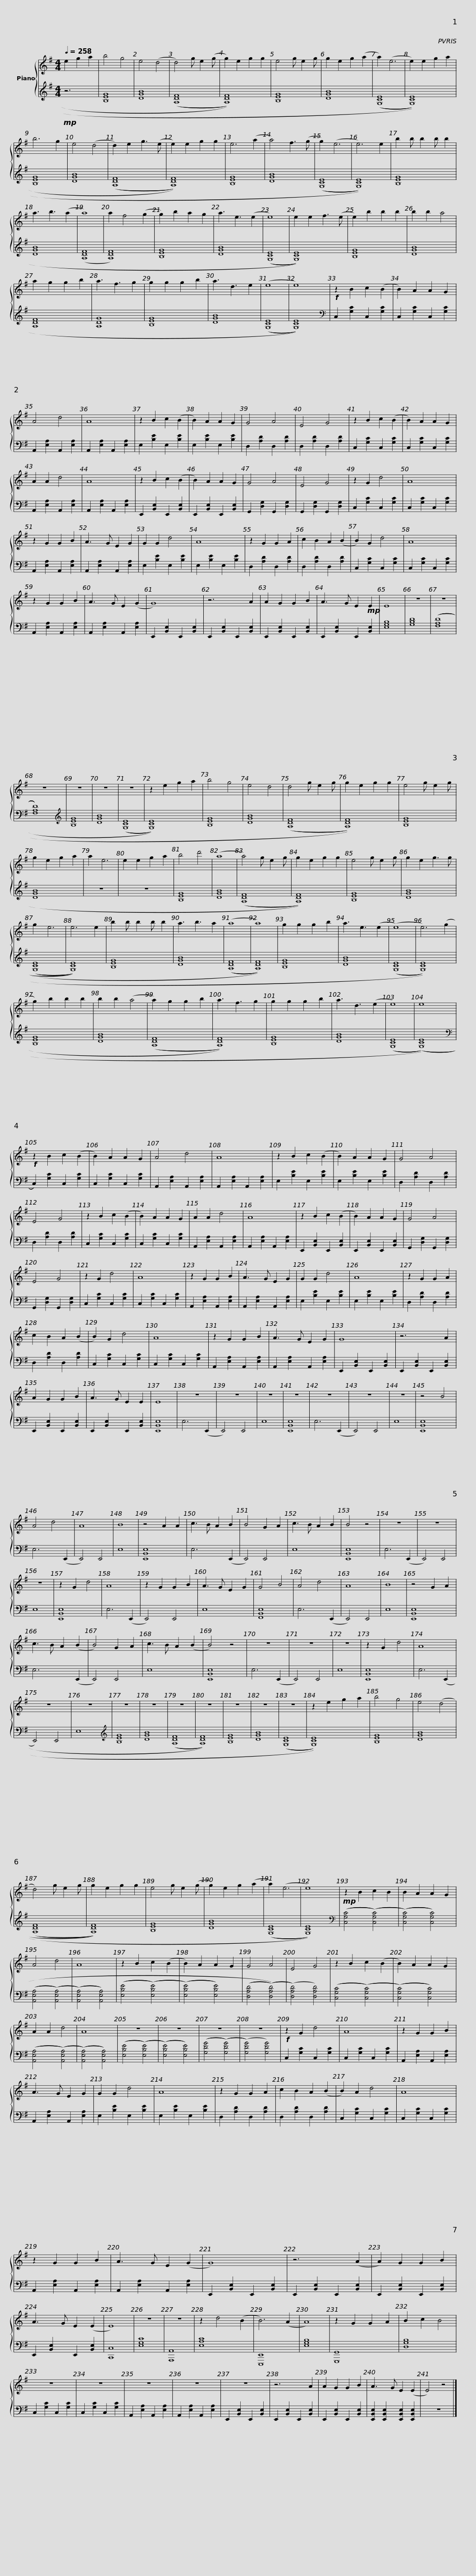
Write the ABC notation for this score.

X:1
%%score { 1 | 2 }
L:1/8
Q:1/4=258
M:4/4
I:linebreak $
K:G
V:1 treble
V:2 treble
V:1
 e2 g2 a2 | b4 g4 | e4 (d4 | d4) g e2 (g | g2) e2 g2 g2 | %5
 e4 g e2 g | g2 e2 g2 (a2 | a2) (e6 | e2) e2 g2 a2 | b6 g2 | %10
 e4 (d4 |$ d2) e2 g3 (e | e2) e2 g2 g2 | e6 (a2 | a4) f3 (g | %15
 g2) (e6 | e6) e2 | b2 b b2 b b2 | a3 b3 (a2 | a8) | %20
 a2 f4 (g2 |$ g2) b2 a2 g2 | a3 e3 (e2 | e8) | e2 e2 f3 (e | %25
 e2) b2 b2 b2 | b2 b2 a4 | a2 g2 g2 b2 | a3 f3 g2 | g2 g2 g2 b2 |$ %30
 a3 d3 e2 | (e8 | e8) |!f! z2 B2 c2 (B2 | B2) A2 A2 G2 | %35
 A4 d4 | A8 | z2 B2 c2 (B2 | B2) A2 A2 G2 | G4 A4 | %40
 E4 G4 |$ z2 B2 c2 (B2 | B2) A2 A2 G2 | A2 A2 d4 | A8 | %45
 z2 B2 c2 (B2 | B2) A2 A2 G2 | G4 A4 | E4 G4 | z2 G2 d4 | %50
 A8 |$ z2 G2 G2 B2 | A3 G E2 G2 | G2 G2 d4 | A8 | %55
 z2 G2 G2 A2 | c2 B2 A2 (B2 | B2) G2 d4 | A8 | z2 G2 G2 B2 |$ %60
 A3 G E2 (G2 | G8) | z6 A2 | A2 G2 G2 B2 | A3 G E2!mp! E2 | %65
 E8 | z8 | z8 | z8 | z8 | %70
 z8 | z8 |$ z2 e2 g2 a2 | b4 g4 | e4 d4 | %75
 d4 g e2 g | g2 e2 g2 g2 | e4 g e2 g | g2 e2 g2 a2 | a2 e6 | %80
 e2 e2 g2 a2 | b4 d'4 | (a8 |$ a4) g e2 g | g2 e2 g2 g2 | %85
 e4 g e2 g | g2 e2 g3 g | g2 e6 | e6 e2 | b2 b b2 b b2 | %90
 a3 b3 a2 | (a8 | a8) |$ g2 g2 g2 b2 | a3 e3 (e2 | %95
 (e8) | e6) (g2 | g2) b2 b2 b2 | b2 b2 (a4 | a2) g2 g2 b2 | %100
 a3 f3 g2 | g2 g2 g2 b2 | a3 d3 (e2 |$ e8) | e8 | %105
!f! z2 B2 c2 (B2 | B2) A2 A2 G2 | A4 d4 | A8 | z2 B2 c2 (B2 | %110
 B2) A2 A2 G2 | G4 A4 | E4 G4 | z2 B2 c2 (B2 |$ B2) A2 A2 G2 | %115
 A2 A2 d4 | A8 | z2 B2 c2 (B2 | B2) A2 A2 G2 | G4 A4 | %120
 E4 G4 | z2 G2 d4 | A8 | z2 G2 G2 B2 |$ A3 G E2 G2 | %125
 G2 G2 d4 | A8 | z2 G2 G2 A2 | c2 B2 A2 (B2 | B2) G2 d4 | %130
 A8 | z2 G2 G2 B2 | A3 G E2 G2 |$ G8 | z6 A2 | %135
 A2 G2 G2 B2 | A3 G E2 E2 | E8 | z8 | z8 | %140
 z8 | z8 | z8 | z8 | z8 |$ %145
 z4 B4 | A4 d4 | A8 | B8 | z4 A2 A2 | %150
 c3 B A2 B2 | B4 G2 A2 | c3 B A2 B2 | B4 z4 | z8 | %155
 z8 | z8 |$ z2 G2 d4 | A8 | z2 G2 G2 B2 | %160
 A3 G E2 G2 | G4 B4 | A4 d4 | A8 | B8 | %165
 z4 G2 A2 | c3 B A2 (B2 | B4) G2 A2 |$ c3 B A2 (B2 | B4) z4 | %170
 z8 | z8 | z8 | z2 G2 d4 | A8 | %175
 z8 | z8 | z8 | z8 | z8 | %180
 z8 | z8 |$ z8 | z8 | z2 e2 g2 a2 | %185
 b4 g4 | e4 (d4 | d4) g e2 g | g2 e2 g2 g2 | e4 g e2 (g | %190
 g2) e2 g2 (a2 | a2) (e6 | e8) |!mp! z2 B2 c2 B2 |$ B2 A2 A2 G2 | %195
 A4 d4 | A8 | z2 B2 c2 (B2 | B2) A2 A2 G2 | G4 A4 | %200
 E4 G4 | z2 B2 c2 (B2 | B2) A2 A2 G2 | A2 A2 d4 | A8 | %205
 z8 |$ z8 | z8 | z8 |!f! z2 G2 d4 | %210
 A8 | z2 G2 G2 B2 | A3 G E2 G2 | G2 G2 d4 | A8 | %215
 z2 G2 G2 A2 |$ c2 B2 A2 (B2 | B2) A2 d4 | A8 | z2 G2 G2 B2 | %220
 A3 G E2 (G2 | G8) | z6 (A2 | A2) G2 G2 B2 | A3 G E2 (E2 | %225
 E8) |$ z8 | z8 | z2 d4 (B2 | B6) (A2 | %230
 A8) | z2 G2 G2 A2 | B2 c2 B4 | z8 | z8 | %235
 z8 | z8 | z8 |$ z6 A2 | A2 G2 G2 B2 | %240
 A3 G E2 (E2 | E4) z4 |] %242
V:2
!mp! z6 | [B,EG]8 | [DGB]8 | ((([A,DF]8 | [A,DF]8))) | %5
 [B,EG]8 | [DGB]8 | ((([G,CE]8 | [G,CE]8))) | [B,EG]8 | %10
 [DGB]8 |$ ((([A,DF]8 | [A,DF]8))) | [B,EG]8 | [DGB]8 | %15
 ((([G,CE]8 | [G,CE]8))) | [B,EG]8 | [DGB]8 | ([A,DF]8 | %20
 [A,DF]8) |$ [B,EG]8 | [DGB]8 | ((([G,CE]8 | [G,CE]8))) | %25
 [B,EG]8 | [DGB]8 | [A,DF]8 | [A,DG]8 | [B,EG]8 |$ %30
 [DGB]8 | ((([G,CE]8 | [G,CE]8))) |[K:bass] C,2 [G,C]2 C,2 [G,C]2 | C,2 [G,C]2 C,2 [G,C]2 | %35
 A,,2 [E,A,]2 A,,2 [E,A,]2 | A,,2 [E,A,]2 A,,2 [E,A,]2 | E,2 [B,E]2 E,2 [B,E]2 | E,2 [B,E]2 E,2 [B,E]2 | D,2 [A,D]2 D,2 [A,D]2 | %40
 D,2 [A,D]2 D,2 [A,D]2 |$ C,2 [G,C]2 C,2 [G,C]2 | C,2 [G,C]2 C,2 [G,C]2 | A,,2 [E,A,]2 A,,2 [E,A,]2 | A,,2 [E,A,]2 A,,2 [E,A,]2 | %45
 E,,2 [B,,E,]2 E,,2 [B,,E,]2 | E,,2 [B,,E,]2 E,,2 [B,,E,]2 | G,,2 [D,G,]2 G,,2 [D,G,]2 | G,,2 [D,G,]2 G,,2 [D,G,]2 | C,2 [G,C]2 C,2 [G,C]2 | %50
 C,2 [G,C]2 C,2 [G,C]2 |$ A,,2 [E,A,]2 A,,2 [E,A,]2 | A,,2 [E,A,]2 A,,2 [E,A,]2 | E,2 [B,E]2 E,2 [B,E]2 | E,2 [B,E]2 E,2 [B,E]2 | %55
 D,2 [A,D]2 D,2 [A,D]2 | D,2 [A,D]2 D,2 [A,D]2 | C,2 [G,C]2 C,2 [G,C]2 | C,2 [G,C]2 C,2 [G,C]2 | A,,2 [E,A,]2 A,,2 [E,A,]2 |$ %60
 A,,2 [E,A,]2 A,,2 [E,A,]2 | E,,2 [B,,E,]2 E,,2 [B,,E,]2 | E,,2 [B,,E,]2 E,,2 [B,,E,]2 | E,,2 [B,,E,]2 E,,2 [B,,E,]2 | E,,2 [B,,E,]2 E,,2 [B,,E,]2 | %65
 [E,G,B,]8 | [G,B,D]8 | ((([F,A,D]8 | [F,A,D]8))) |[K:treble] [B,EG]8 | %70
 [DGB]8 | ((([G,CE]8 |$ [G,CE]8))) | [B,EG]8 | [DGB]8 | %75
 ((([A,DF]8 | [A,DF]8))) | [B,EG]8 | [DGB]8 | z8 | %80
 z8 | [B,EG]8 | [DGB]8 |$ ((([A,DF]8 | [A,DF]8))) | %85
 [B,EG]8 | [DGB]8 | ((([G,CE]8 | [G,CE]8))) | [B,EG]8 | %90
 [DGB]8 | ((([A,DF]8 | [A,DF]8))) |$ [B,EG]8 | [DGB]8 | %95
 ((([G,CE]8 | [G,CE]8))) | [B,EG]8 | [DGB]8 | ((([A,DF]8 | %100
 [A,DF]8))) | [B,EG]8 | [DGB]8 |$ ((([G,CE]8 | (([G,CE]8))) | %105
[K:bass] C,2)) [G,C]2 C,2 [G,C]2 | C,2 [G,C]2 C,2 [G,C]2 | A,,2 [E,A,]2 A,,2 [E,A,]2 | A,,2 [E,A,]2 A,,2 [E,A,]2 | E,2 [B,E]2 E,2 [B,E]2 | %110
 E,2 [B,E]2 E,2 [B,E]2 | D,2 [A,D]2 D,2 [A,D]2 | D,2 [A,D]2 D,2 [A,D]2 | C,2 [G,C]2 C,2 [G,C]2 |$ C,2 [G,C]2 C,2 [G,C]2 | %115
 A,,2 [E,A,]2 A,,2 [E,A,]2 | A,,2 [E,A,]2 A,,2 [E,A,]2 | E,,2 [B,,E,]2 E,,2 [B,,E,]2 | E,,2 [B,,E,]2 E,,2 [B,,E,]2 | G,,2 [D,G,]2 G,,2 [D,G,]2 | %120
 G,,2 [D,G,]2 G,,2 [D,G,]2 | C,2 [G,C]2 C,2 [G,C]2 | C,2 [G,C]2 C,2 [G,C]2 | A,,2 [E,A,]2 A,,2 [E,A,]2 |$ A,,2 [E,A,]2 A,,2 [E,A,]2 | %125
 E,2 [B,E]2 E,2 [B,E]2 | E,2 [B,E]2 E,2 [B,E]2 | D,2 [A,D]2 D,2 [A,D]2 | D,2 [A,D]2 D,2 [A,D]2 | C,2 [G,C]2 C,2 [G,C]2 | %130
 C,2 [G,C]2 C,2 [G,C]2 | A,,2 [E,A,]2 A,,2 [E,A,]2 | A,,2 [E,A,]2 A,,2 [E,A,]2 |$ E,,2 [B,,E,]2 E,,2 [B,,E,]2 | E,,2 [B,,E,]2 E,,2 [B,,E,]2 | %135
 E,,2 [B,,E,]2 E,,2 [B,,E,]2 | E,,2 [B,,E,]2 E,,2 [B,,E,]2 | [E,,B,,E,]8 | E,6 (E,,2 | E,,4) E,,4 | %140
 E,8 | [E,,B,,E,]8 | E,6 (E,,2 | E,,4) E,,4 | E,8 |$ %145
 [E,,B,,E,]8 | E,6 (E,,2 | E,,4) E,,4 | E,8 | [E,,B,,E,]8 | %150
 E,6 (E,,2 | E,,4) E,,4 | E,8 | [E,,B,,E,]8 | E,6 (E,,2 | %155
 E,,4) E,,4 | E,8 |$ [E,,B,,E,]8 | E,6 (E,,2 | E,,4) E,,4 | %160
 E,8 | [F,,B,,E,]8 | E,6 (E,,2 | E,,4) E,,4 | E,8 | %165
 [E,,B,,E,]8 | E,6 (E,,2 | E,,4) E,,4 |$ E,8 | [E,,B,,E,]8 | %170
 E,6 (E,,2 | E,,4) E,,4 | E,8 | [E,,B,,E,]8 | E,6 (E,,2 | %175
 E,,4) E,,4 | E,8 |[K:treble] [B,EG]8 | [DGB]8 | ((([A,DF]8 | %180
 [A,DF]8))) | [B,EG]8 |$ [DGB]8 | ((([G,CE]8 | [G,CE]8))) | %185
 [B,EG]8 | [DGB]8 | ((([A,DF]8 | [A,DF]8))) | [B,EG]8 | %190
 [DGB]8 | ((([G,CE]8 | [G,CE]8))) |[K:bass] (([C,G,C]4 (([C,G,C]4)) |$ (([C,G,C]4)) [C,G,C]4)) | %195
 (([A,,E,A,]4 (([A,,E,A,]4)) | (([A,,E,A,]4)) [A,,E,A,]4)) | (([E,B,E]4 (([E,B,E]4)) | (([E,B,E]4)) [E,B,E]4)) | ((([D,A,D]4 (([D,A,D]4))) | %200
 ([D,A,D]4)) [D,A,D]4) | (([C,G,C]4 (([C,G,C]4)) | (([C,G,C]4)) [C,G,C]4)) | (([A,,E,A,]4 (([A,,E,A,]4)) | (([A,,E,A,]4)) [A,,E,A,]4)) | %205
 (([E,B,E]4 (([E,B,E]4)) |$ (([E,B,E]4)) [E,B,E]4)) | (([G,DG]4 (([G,DG]4)) | ([G,DG]4)) [G,DG]4) | C,2 [G,C]2 C,2 [G,C]2 | %210
 C,2 [G,C]2 C,2 [G,C]2 | A,,2 [E,A,]2 A,,2 [E,A,]2 | A,,2 [E,A,]2 A,,2 [E,A,]2 | E,2 [B,E]2 E,2 [B,E]2 | E,2 [B,E]2 E,2 [B,E]2 | %215
 D,2 [A,D]2 D,2 [A,D]2 |$ D,2 [A,D]2 D,2 [A,D]2 | C,2 [G,C]2 C,2 [G,C]2 | C,2 [G,C]2 C,2 [G,C]2 | A,,2 [E,A,]2 A,,2 [E,A,]2 | %220
 A,,2 [E,A,]2 A,,2 [E,A,]2 | E,,2 [B,,E,]2 E,,2 [B,,E,]2 | E,,2 [B,,E,]2 E,,2 [B,,E,]2 | E,,2 [B,,E,]2 E,,2 [B,,E,]2 | E,,2 [B,,E,]2 E,,2 [B,,E,]2 | %225
 [C,,C,]8 |$ [E,G,C]8 | [A,,,A,,]8 | [E,A,C]8 | [E,,,E,,]8 | %230
 [E,G,B,]8 | [G,,,G,,]8 | [D,G,B,]8 | C,2 [G,C]2 C,2 [G,C]2 | C,2 [G,C]2 C,2 [G,C]2 | %235
 A,,2 [E,A,]2 A,,2 [E,A,]2 | A,,2 [E,A,]2 A,,2 [E,A,]2 | E,,2 [B,,E,]2 E,,2 [B,,E,]2 |$ E,,2 [B,,E,]2 E,,2 [B,,E,]2 | E,,2 [B,,E,]2 E,,2 [B,,E,]2 | %240
 [E,,B,,E,]2 [E,,B,,E,]2 [E,,B,,E,]2 [E,,B,,E,]2 | z8 |] %242
